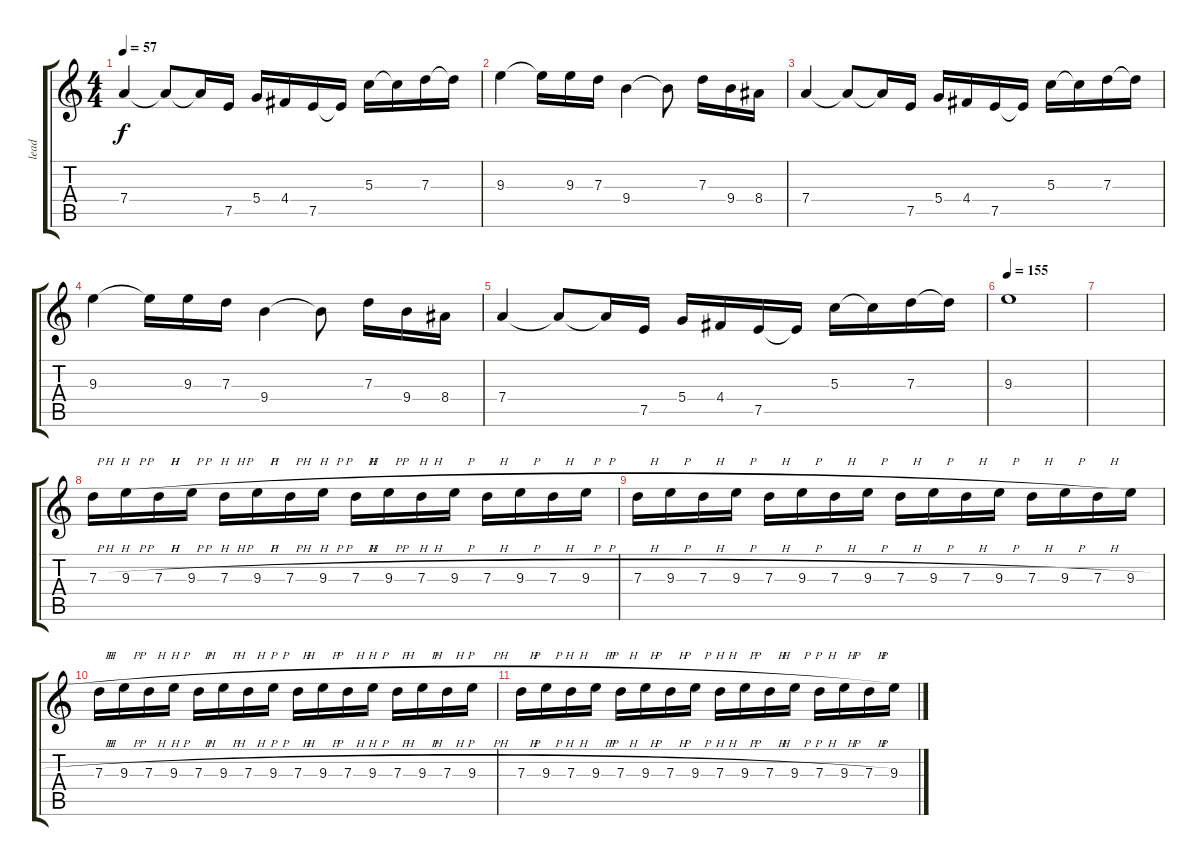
\track ("lead" "lead") {instrument overdrivenguitar}
\staff {score tabs}
\tuning (E4 B3 G3 D3 A2 E2) {hide}
\ts (4 4)
\tempo 57
\clef g2
\ks c
7.4.4{dy f} 7.4{t}.8 7.4{t}.16 7.5.16 5.4.16 4.4.16 7.5.16 7.5{t}.16 5.3.16 5.3{t}.16 7.3.16 7.3{t}.16 |
9.3.4 9.3{t}.16 9.3.16 7.3.16 9.4.4 9.4{t}.8 7.3.16 9.4.16 8.4.16 |
7.4.4 7.4{t}.8 7.4{t}.16 7.5.16 5.4.16 4.4.16 7.5.16 7.5{t}.16 5.3.16 5.3{t}.16 7.3.16 7.3{t}.16 |
9.3.4 9.3{t}.16 9.3.16 7.3.16 9.4.4 9.4{t}.8 7.3.16 9.4.16 8.4.16 |
7.4.4 7.4{t}.8 7.4{t}.16 7.5.16 5.4.16 4.4.16 7.5.16 7.5{t}.16 5.3.16 5.3{t}.16 7.3.16 7.3{t}.16 |
\tempo 155
9.3.1 |
|
7.3{h}.16 9.3{h}.16 7.3{h}.16 9.3{h}.16 7.3{h}.16 9.3{h}.16 7.3{h}.16 9.3{h}.16 7.3{h}.16 9.3{h}.16 7.3{h}.16 9.3{h}.16 7.3{h}.16 9.3{h}.16 7.3{h}.16 9.3{h}.16 |
7.3{h}.16 9.3{h}.16 7.3{h}.16 9.3{h}.16 7.3{h}.16 9.3{h}.16 7.3{h}.16 9.3{h}.16 7.3{h}.16 9.3{h}.16 7.3{h}.16 9.3{h}.16 7.3{h}.16 9.3{h}.16 7.3{h}.16 9.3{h}.16 |
7.3{h}.16 9.3{h}.16 7.3{h}.16 9.3{h}.16 7.3{h}.16 9.3{h}.16 7.3{h}.16 9.3{h}.16 7.3{h}.16 9.3{h}.16 7.3{h}.16 9.3{h}.16 7.3{h}.16 9.3{h}.16 7.3{h}.16 9.3{h}.16 |
7.3{h}.16 9.3{h}.16 7.3{h}.16 9.3{h}.16 7.3{h}.16 9.3{h}.16 7.3{h}.16 9.3{h}.16 7.3{h}.16 9.3{h}.16 7.3{h}.16 9.3{h}.16 7.3{h}.16 9.3{h}.16 7.3{h}.16 9.3.16
